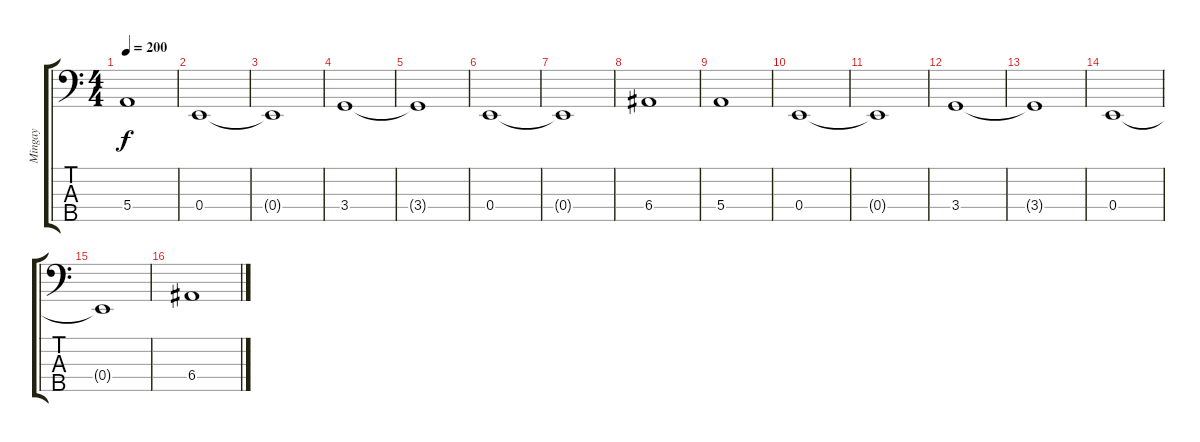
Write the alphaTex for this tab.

\track ("Mingay" "Mingay") {instrument electricbasspick}
\staff {score tabs}
\tuning (G2 D2 A1 E1 B0) {hide}
\ts (4 4)
\tempo 200
\clef f4
\ks c
5.4.1{dy f} |
0.4.1 |
0.4{t}.1 |
3.4.1 |
3.4{t}.1 |
0.4.1 |
0.4{t}.1 |
6.4.1 |
5.4.1 |
0.4.1 |
0.4{t}.1 |
3.4.1 |
3.4{t}.1 |
0.4.1 |
0.4{t}.1 |
6.4.1
